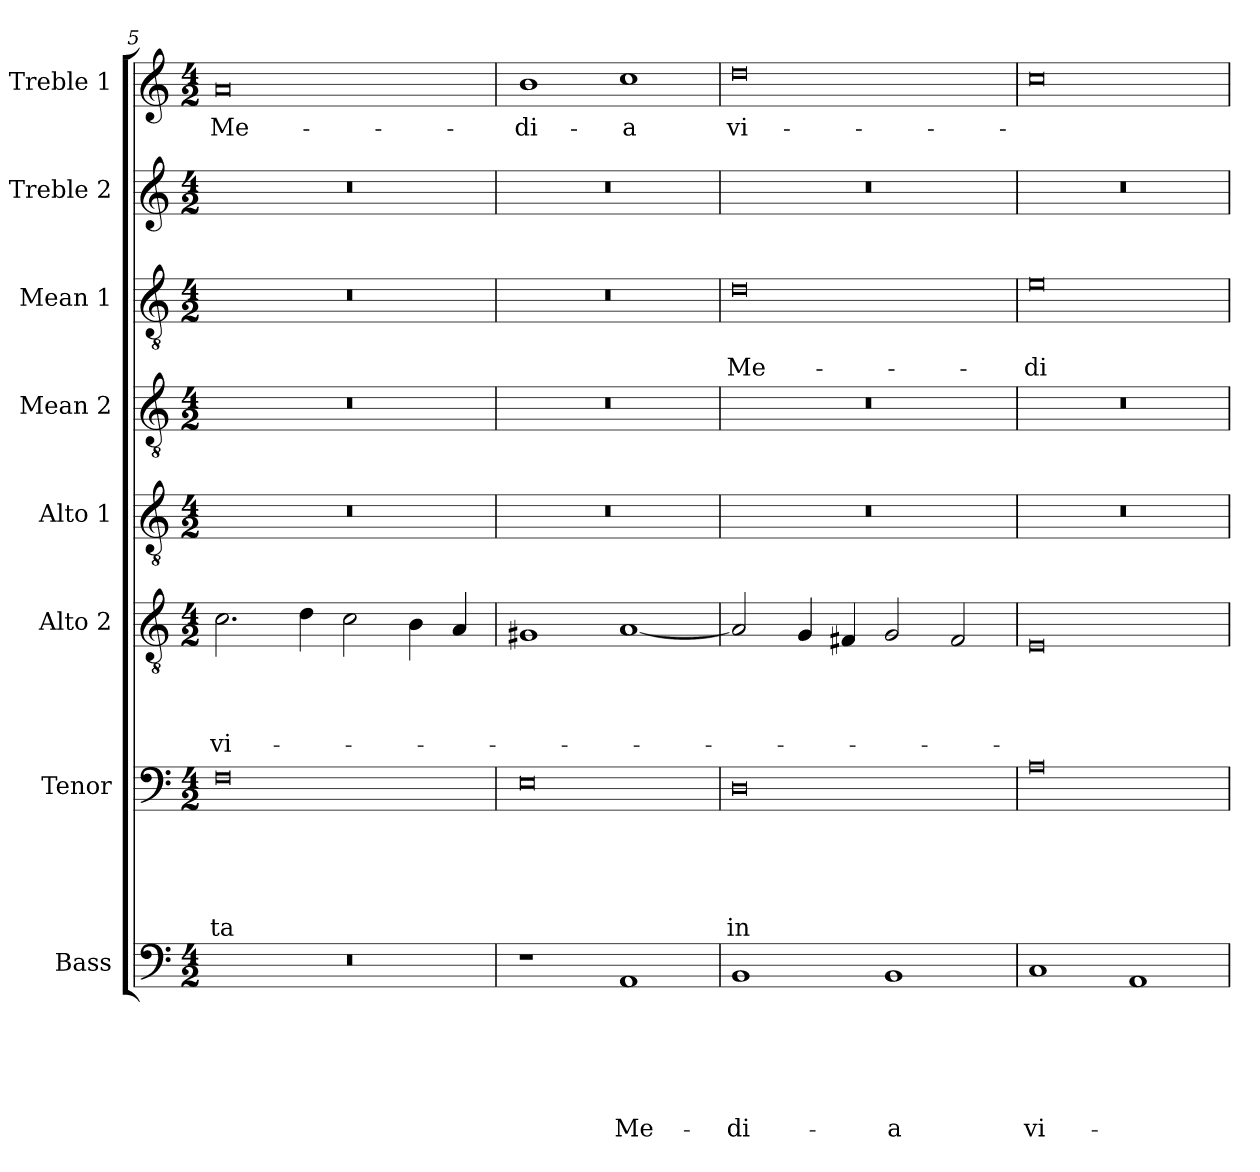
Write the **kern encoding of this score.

**kern	**text	**text	**text	**text	**text	**text	**kern	**text	**text	**text	**text	**text	**kern	**text	**text	**text	**text	**kern	**kern	**kern	**text	**text	**kern	**kern	**text
*part8	*part8	*part8	*part8	*part8	*part8	*part8	*part7	*part7	*part7	*part7	*part7	*part7	*part6	*part6	*part6	*part6	*part6	*part5	*part4	*part3	*part3	*part3	*part2	*part1	*part1
*staff8	*staff8	*staff8	*staff8	*staff8	*staff8	*staff8	*staff7	*staff7	*staff7	*staff7	*staff7	*staff7	*staff6	*staff6	*staff6	*staff6	*staff6	*staff5	*staff4	*staff3	*staff3	*staff3	*staff2	*staff1	*staff1
*I"Bass	*	*	*	*	*	*	*I"Tenor	*	*	*	*	*	*I"Alto 2	*	*	*	*	*I"Alto 1	*I"Mean 2	*I"Mean 1	*	*	*I"Treble 2	*I"Treble 1	*
*clefF4	*	*	*	*	*	*	*clefF4	*	*	*	*	*	*clefGv2	*	*	*	*	*clefGv2	*clefGv2	*clefGv2	*	*	*clefG2	*clefG2	*
*k[]	*	*	*	*	*	*	*k[]	*	*	*	*	*	*k[]	*	*	*	*	*k[]	*k[]	*k[]	*	*	*k[]	*k[]	*
*C:	*	*	*	*	*	*	*C:	*	*	*	*	*	*C:	*	*	*	*	*C:	*C:	*C:	*	*	*C:	*C:	*
*M4/2	*	*	*	*	*	*	*M4/2	*	*	*	*	*	*M4/2	*	*	*	*	*M4/2	*M4/2	*M4/2	*	*	*M4/2	*M4/2	*
=5	=5	=5	=5	=5	=5	=5	=5	=5	=5	=5	=5	=5	=5	=5	=5	=5	=5	=5	=5	=5	=5	=5	=5	=5	=5
0r	.	.	.	.	.	.	0F	.	.	.	.	-ta	2.c\	.	.	.	vi-	0r	0r	0r	.	.	0r	0a	Me-
.	.	.	.	.	.	.	.	.	.	.	.	.	4d\	.	.	.	.	.	.	.	.	.	.	.	.
.	.	.	.	.	.	.	.	.	.	.	.	.	2c\	.	.	.	.	.	.	.	.	.	.	.	.
.	.	.	.	.	.	.	.	.	.	.	.	.	4B\	.	.	.	.	.	.	.	.	.	.	.	.
.	.	.	.	.	.	.	.	.	.	.	.	.	4A/	.	.	.	.	.	.	.	.	.	.	.	.
=6	=6	=6	=6	=6	=6	=6	=6	=6	=6	=6	=6	=6	=6	=6	=6	=6	=6	=6	=6	=6	=6	=6	=6	=6	=6
1r	.	.	.	.	.	.	0E	.	.	.	.	.	1G#X	.	.	.	.	0r	0r	0r	.	.	0r	1b	-di-
1AA	.	.	.	.	.	Me-	.	.	.	.	.	.	[1A	.	.	.	.	.	.	.	.	.	.	1cc	-a
!!LO:LB:g=z
=7	=7	=7	=7	=7	=7	=7	=7	=7	=7	=7	=7	=7	=7	=7	=7	=7	=7	=7	=7	=7	=7	=7	=7	=7	=7
1BB	.	.	.	.	.	-di-	0D	.	.	.	.	in	2A/]	.	.	.	.	0r	0r	0d	.	Me-	0r	0dd	vi-
.	.	.	.	.	.	.	.	.	.	.	.	.	4G/	.	.	.	.	.	.	.	.	.	.	.	.
.	.	.	.	.	.	.	.	.	.	.	.	.	4F#X/	.	.	.	.	.	.	.	.	.	.	.	.
1BB	.	.	.	.	.	-a	.	.	.	.	.	.	2G/	.	.	.	.	.	.	.	.	.	.	.	.
.	.	.	.	.	.	.	.	.	.	.	.	.	2F#/	.	.	.	.	.	.	.	.	.	.	.	.
=8	=8	=8	=8	=8	=8	=8	=8	=8	=8	=8	=8	=8	=8	=8	=8	=8	=8	=8	=8	=8	=8	=8	=8	=8	=8
1C	.	.	.	.	.	vi-	0A	.	.	.	.	.	0E	.	.	.	.	0r	0r	0e	.	-di-	0r	0cc	.
1AA	.	.	.	.	.	.	.	.	.	.	.	.	.	.	.	.	.	.	.	.	.	.	.	.	.
=	=	=	=	=	=	=	=	=	=	=	=	=	=	=	=	=	=	=	=	=	=	=	=	=	=
*-	*-	*-	*-	*-	*-	*-	*-	*-	*-	*-	*-	*-	*-	*-	*-	*-	*-	*-	*-	*-	*-	*-	*-	*-	*-
